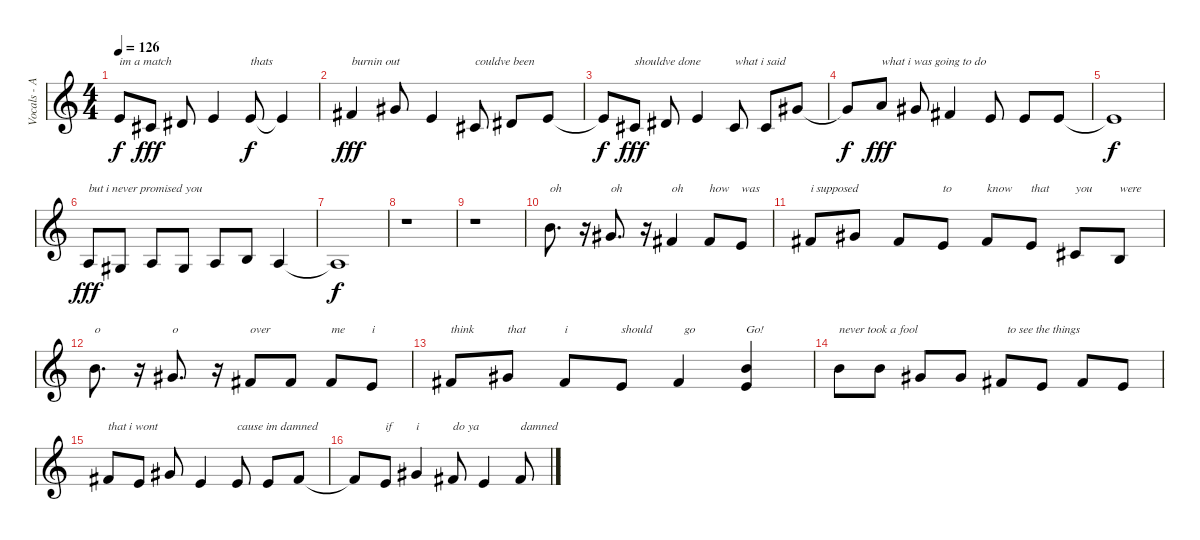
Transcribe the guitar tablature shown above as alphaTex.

\track ("Vocals - Alex" "Vocals - A") {instrument oboe}
\staff {score}
\tuning (E4 B3 G3 D3 A2 E2) {hide}
\ts (4 4)
\tempo 126
\clef g2
\ks c
0.1{t}.8{txt "im a match  " dy f} 2.2.8{dy fff} 4.2.8 0.1.4 0.1.8{txt "thats" dy f} 0.1{t}.4 |
2.1.4{txt "burnin out" dy fff} 4.1.8 0.1.4 2.2.8{txt "couldve been"} 4.2.8 0.1.8 |
0.1{t}.8{dy f} 2.2.8{txt "shouldve done" dy fff} 4.2.8 0.1.4 2.2.8{txt "what i said"} 2.2.8 4.1.8 |
4.1{t}.8{dy f} 5.1.8{txt "what i was going to do" dy fff} 4.1.8 2.1.4 0.1.8 0.1.8 0.1.8 |
0.1{t}.1{dy f} |
2.3.8{txt "but i never promised you" dy fff} 1.3.8 2.3.8 1.3.8 2.3.8 0.2.8 2.3.4 |
2.3{t}.1{dy f} |
r.1 |
r.1 |
7.1.8{d txt "oh "} r.16 9.2.8{d txt "oh"} r.16 7.2.4{txt "oh"} 7.2.8{txt "how "} 5.2.8{txt "was"} |
7.2.8{txt "i supposed"} 4.1.8 2.1.8 0.1.8{txt "to"} 2.1.8{txt "know"} 0.1.8{txt "that"} 2.2.8{txt "you"} 0.2.8{txt "were"} |
7.1.8{d txt "o "} r.16 4.1.8{d txt "o"} r.16 2.1.8{txt "over"} 2.1.8 2.1.8{txt "me "} 0.1.8{txt "i"} |
7.2.8{txt "think"} 4.1.8{txt "that"} 2.1.8{txt "i"} 0.1.8{txt "should "} 2.1.4{txt "  go"} (7.1 5.2).4{txt "Go!"} |
7.1.8{txt "never took a fool"} 7.1.8 4.1.8 4.1.8 2.1.8{txt "  to see the things"} 0.1.8 2.1.8 0.1.8 |
2.1.8{txt "that i wont"} 0.1.8 4.1.8 0.1.4 0.1.8{txt "cause im damned"} 0.1.8 2.1.8 |
2.1{t}.8 0.1.8{txt "if"} 4.1.4{txt "i"} 2.1.8{txt "do ya"} 0.1.4 2.1.8{txt "damned"}
